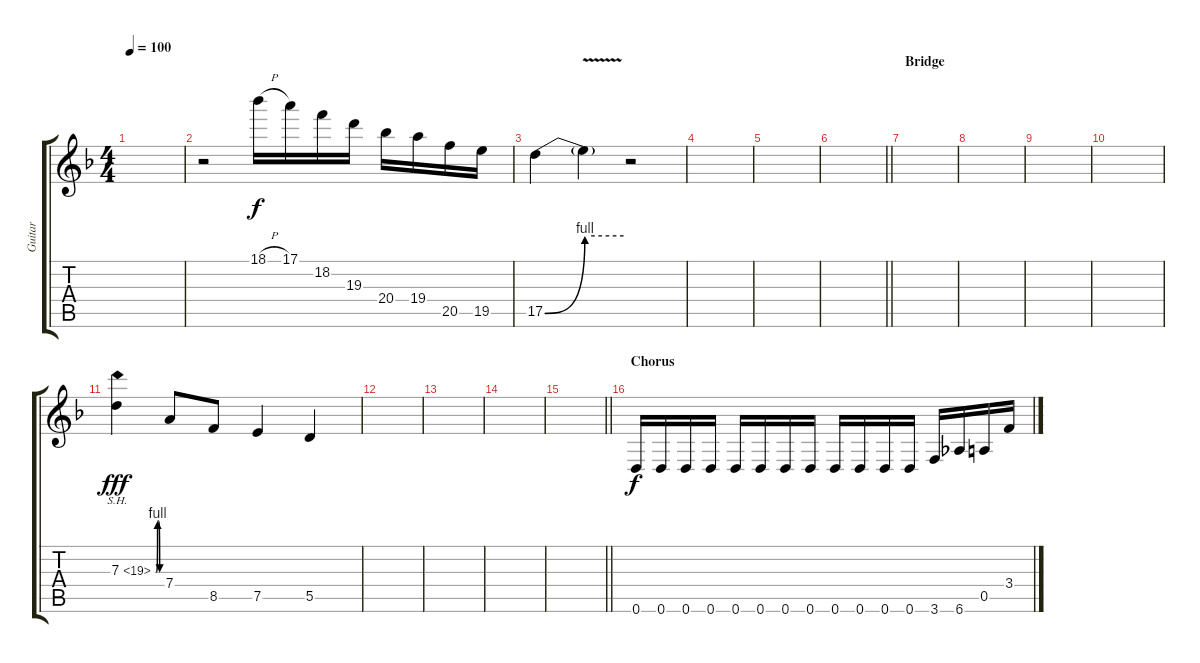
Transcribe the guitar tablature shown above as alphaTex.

\track ("Guitar" "Guitar") {instrument distortionguitar}
\staff {score tabs}
\tuning (E4 B3 G3 D3 A2 D2) {hide}
\ts (4 4)
\tempo 100
\clef g2
\ks dminor
|
r.2 18.1{h}.16 17.1.16 18.2.16 19.3.16 20.4.16 19.4.16 20.5.16 19.5.16 |
17.5{be (bend 0 0 60 4)}.4 17.5{be (hold 0 4 60 4) v t}.4 r.2 |
|
|
\barLineRight lightlight
|
\section ("" "Bridge")
|
|
|
|
7.3{be (custom 0 0 10 0 20 4 30 4 40 0 60 0) sh 12}.4{dy fff} 7.4.8 8.5.8 7.5.4 5.5.4 |
|
|
|
\barLineRight lightlight
|
\section ("" "Chorus")
0.6.16{dy f} 0.6.16 0.6.16 0.6.16 0.6.16 0.6.16 0.6.16 0.6.16 0.6.16 0.6.16 0.6.16 0.6.16 3.6.16 6.6.16 0.5.16 3.4.16
